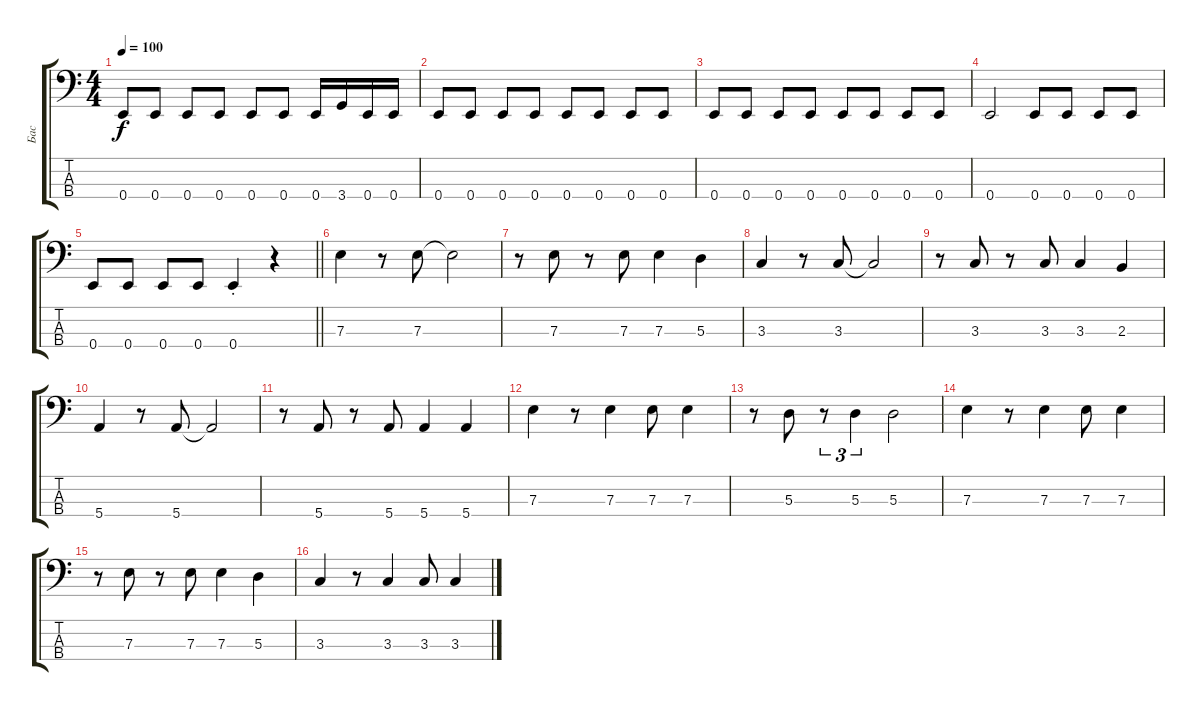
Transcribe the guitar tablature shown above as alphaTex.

\track ("Бас" "Бас") {instrument electricbassfinger}
\staff {score tabs}
\tuning (G2 D2 A1 E1) {hide}
\ts (4 4)
\tempo 100
\clef f4
\ks c
0.4.8{dy f} 0.4.8 0.4.8 0.4.8 0.4.8 0.4.8 0.4.16 3.4.16 0.4.16 0.4.16 |
0.4.8 0.4.8 0.4.8 0.4.8 0.4.8 0.4.8 0.4.8 0.4.8 |
0.4.8 0.4.8 0.4.8 0.4.8 0.4.8 0.4.8 0.4.8 0.4.8 |
0.4.2 0.4.8 0.4.8 0.4.8 0.4.8 |
\barLineRight lightlight
0.4.8 0.4.8 0.4.8 0.4.8 0.4{st}.4 r.4 |
7.3.4 r.8 7.3.8 7.3{t}.2 |
r.8 7.3.8 r.8 7.3.8 7.3.4 5.3.4 |
3.3.4 r.8 3.3.8 3.3{t}.2 |
r.8 3.3.8 r.8 3.3.8 3.3.4 2.3.4 |
5.4.4 r.8 5.4.8 5.4{t}.2 |
r.8 5.4.8 r.8 5.4.8 5.4.4 5.4.4 |
7.3.4 r.8 7.3.4 7.3.8 7.3.4 |
r.8 5.3.8 r.8{tu (3 2)} 5.3.4{tu (3 2)} 5.3.2 |
7.3.4 r.8 7.3.4 7.3.8 7.3.4 |
r.8 7.3.8 r.8 7.3.8 7.3.4 5.3.4 |
3.3.4 r.8 3.3.4 3.3.8 3.3.4
